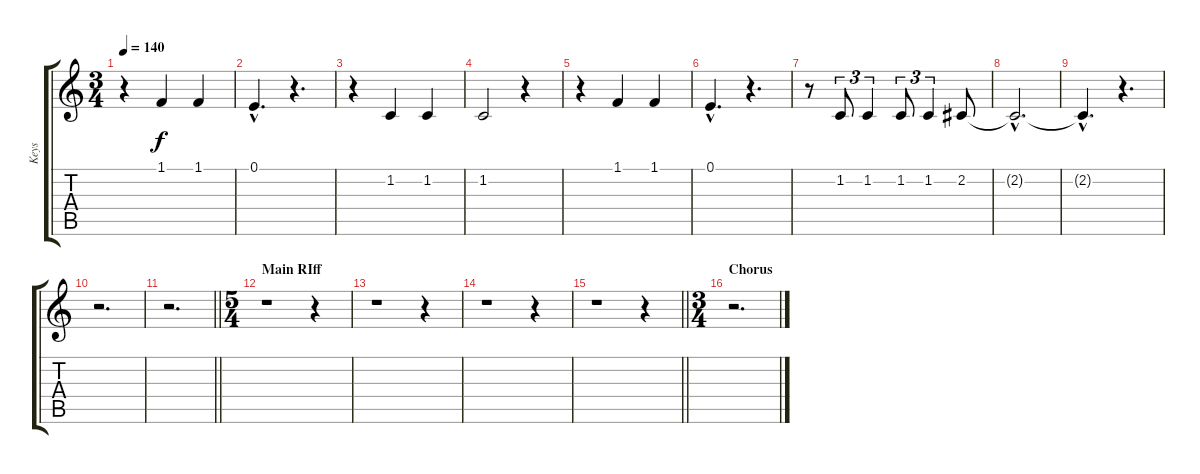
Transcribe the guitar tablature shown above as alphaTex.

\track ("Keys" "Keys") {instrument lead3calliope}
\staff {score tabs}
\tuning (E4 B3 G3 D3 A2 E2) {hide}
\ts (3 4)
\tempo 140
\clef g2
\ks c
r.4{dy f} 1.1.4 1.1.4 |
0.1{hac}.4{d} r.4{d} |
r.4 1.2.4 1.2.4 |
1.2.2 r.4 |
r.4 1.1.4 1.1.4 |
0.1{hac}.4{d} r.4{d} |
r.8 1.2.8{tu (3 2)} 1.2.4{tu (3 2)} 1.2.8{tu (3 2)} 1.2.4{tu (3 2)} 2.2.8 |
2.2{hac t}.2{d} |
2.2{hac t}.4{d} r.4{d} |
r.2{d} |
\barLineRight lightlight
r.2{d} |
\ts (5 4)
\section ("" "Main RIff")
r.1 r.4 |
r.1 r.4 |
r.1 r.4 |
\barLineRight lightlight
r.1 r.4 |
\ts (3 4)
\section ("" "Chorus")
r.2{d}
